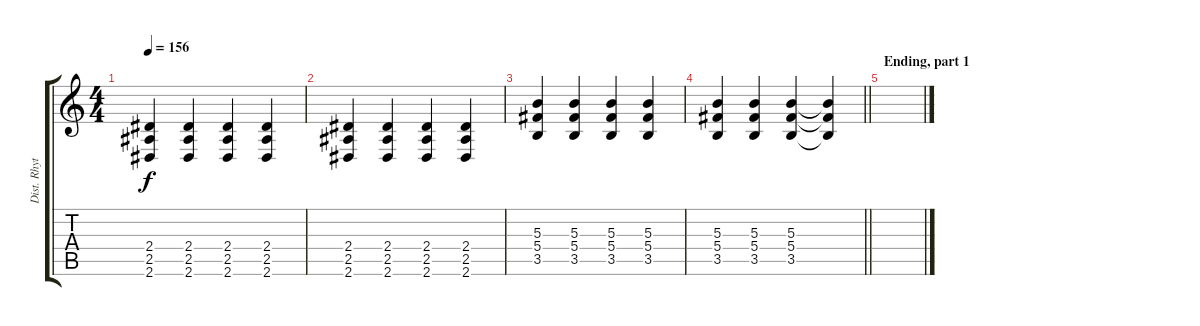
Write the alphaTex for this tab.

\track ("Dist. Rhytm Guitar [L]" "Dist. Rhyt") {instrument distortionguitar}
\staff {score tabs}
\tuning (Eb4 Bb3 Gb3 Db3 Ab2 Db2) {hide}
\ts (4 4)
\tempo 156
\clef g2
\ks c
(2.4 2.5 2.6).4{dy f} (2.4 2.5 2.6).4 (2.4 2.5 2.6).4 (2.4 2.5 2.6).4 |
(2.4 2.5 2.6).4 (2.4 2.5 2.6).4 (2.4 2.5 2.6).4 (2.4 2.5 2.6).4 |
(5.3 5.4 3.5).4 (5.3 5.4 3.5).4 (5.3 5.4 3.5).4 (5.3 5.4 3.5).4 |
\barLineRight lightlight
(5.3 5.4 3.5).4 (5.3 5.4 3.5).4 (5.3 5.4 3.5).4 (5.3{t} 5.4{t} 3.5{t}).4 |
\section ("" "Ending, part 1")
